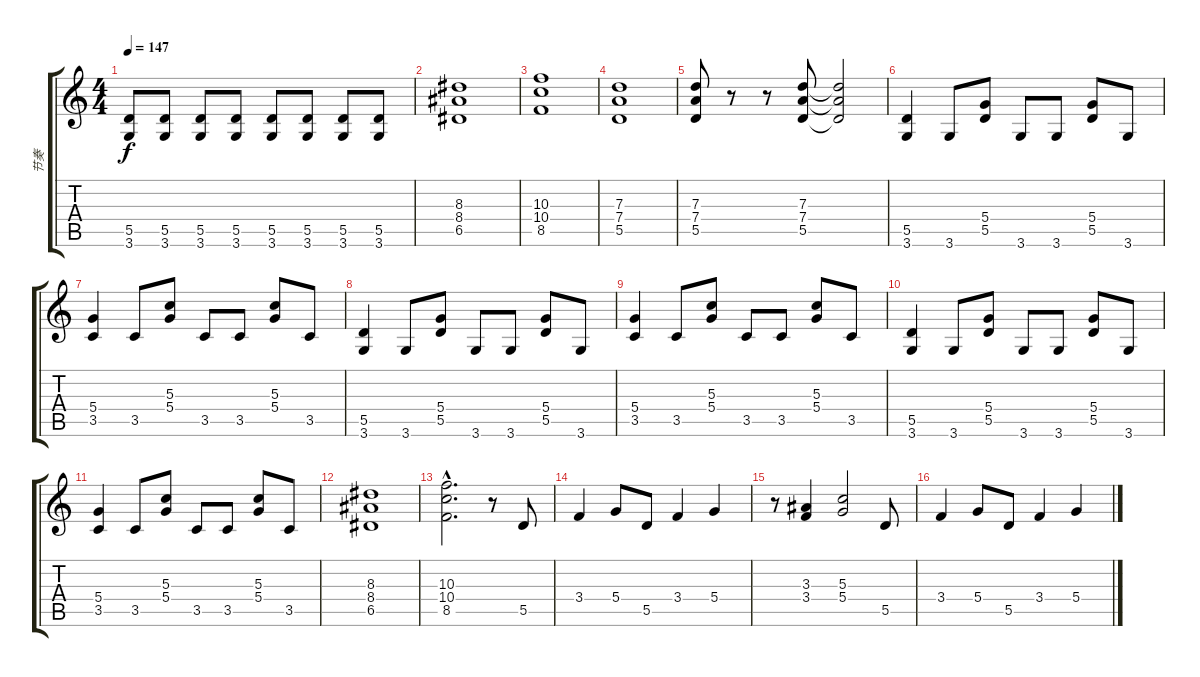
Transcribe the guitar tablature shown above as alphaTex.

\track ("节奏" "节奏") {instrument distortionguitar}
\staff {score tabs}
\tuning (E4 B3 G3 D3 A2 E2) {hide}
\ts (4 4)
\tempo 147
\clef g2
\ks c
(5.5 3.6).8{dy f} (5.5 3.6).8 (5.5 3.6).8 (5.5 3.6).8 (5.5 3.6).8 (5.5 3.6).8 (5.5 3.6).8 (5.5 3.6).8 |
(8.3 8.4 6.5).1 |
(10.3 10.4 8.5).1 |
(7.3 7.4 5.5).1 |
(7.3 7.4 5.5).8 r.8 r.8 (7.3 7.4 5.5).8 (7.3{t} 7.4{t} 5.5{t}).2 |
(5.5 3.6).4 3.6.8 (5.4 5.5).8 3.6.8 3.6.8 (5.4 5.5).8 3.6.8 |
(5.4 3.5).4 3.5.8 (5.3 5.4).8 3.5.8 3.5.8 (5.3 5.4).8 3.5.8 |
(5.5 3.6).4 3.6.8 (5.4 5.5).8 3.6.8 3.6.8 (5.4 5.5).8 3.6.8 |
(5.4 3.5).4 3.5.8 (5.3 5.4).8 3.5.8 3.5.8 (5.3 5.4).8 3.5.8 |
(5.5 3.6).4 3.6.8 (5.4 5.5).8 3.6.8 3.6.8 (5.4 5.5).8 3.6.8 |
(5.4 3.5).4 3.5.8 (5.3 5.4).8 3.5.8 3.5.8 (5.3 5.4).8 3.5.8 |
(8.3 8.4 6.5).1 |
(10.3{hac} 10.4{hac} 8.5{hac}).2{d} r.8{volume 13 balance 8} 5.5.8 |
3.4.4 5.4.8 5.5.8 3.4.4 5.4.4 |
r.8 (3.3 3.4).4 (5.3 5.4).2 5.5.8 |
3.4.4 5.4.8 5.5.8 3.4.4 5.4.4
